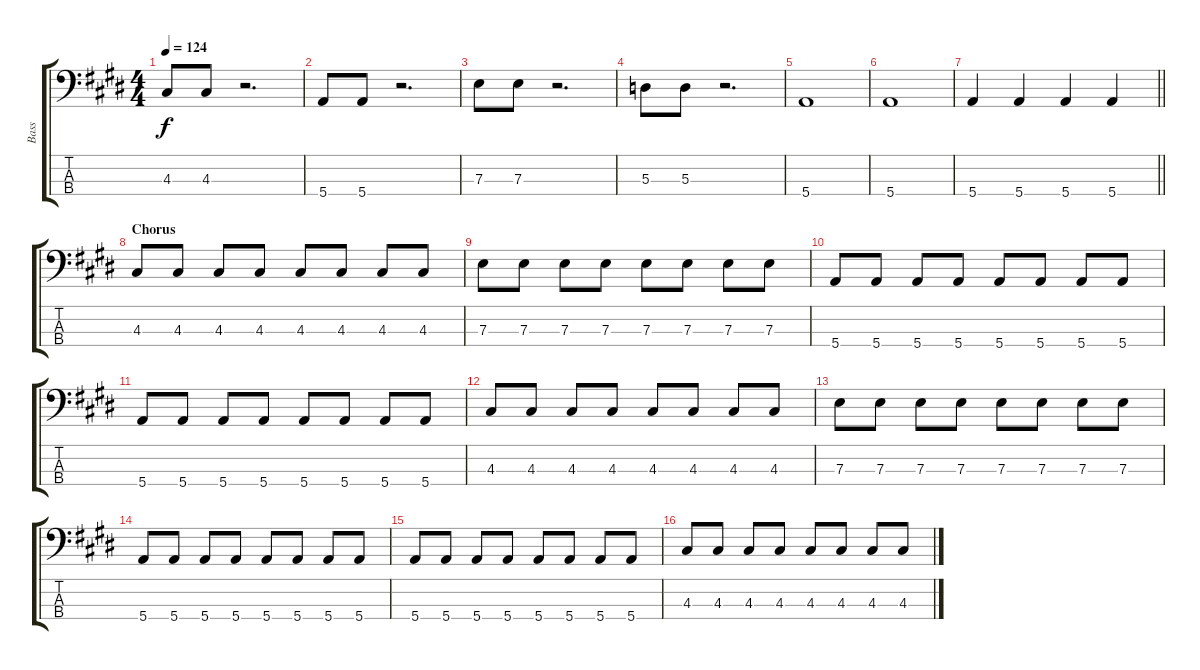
\track ("Bass" "Bass") {instrument electricbassfinger}
\staff {score tabs}
\tuning (G2 D2 A1 E1) {hide}
\ts (4 4)
\tempo 124
\clef f4
\ks e
4.3.8{dy f} 4.3.8 r.2{d} |
5.4.8 5.4.8 r.2{d} |
7.3.8 7.3.8 r.2{d} |
5.3.8 5.3.8 r.2{d} |
5.4.1 |
5.4.1 |
\barLineRight lightlight
5.4.4 5.4.4 5.4.4 5.4.4 |
\section ("" "Chorus")
4.3.8 4.3.8 4.3.8 4.3.8 4.3.8 4.3.8 4.3.8 4.3.8 |
7.3.8 7.3.8 7.3.8 7.3.8 7.3.8 7.3.8 7.3.8 7.3.8 |
5.4.8 5.4.8 5.4.8 5.4.8 5.4.8 5.4.8 5.4.8 5.4.8 |
5.4.8 5.4.8 5.4.8 5.4.8 5.4.8 5.4.8 5.4.8 5.4.8 |
4.3.8 4.3.8 4.3.8 4.3.8 4.3.8 4.3.8 4.3.8 4.3.8 |
7.3.8 7.3.8 7.3.8 7.3.8 7.3.8 7.3.8 7.3.8 7.3.8 |
5.4.8 5.4.8 5.4.8 5.4.8 5.4.8 5.4.8 5.4.8 5.4.8 |
5.4.8 5.4.8 5.4.8 5.4.8 5.4.8 5.4.8 5.4.8 5.4.8 |
4.3.8 4.3.8 4.3.8 4.3.8 4.3.8 4.3.8 4.3.8 4.3.8
